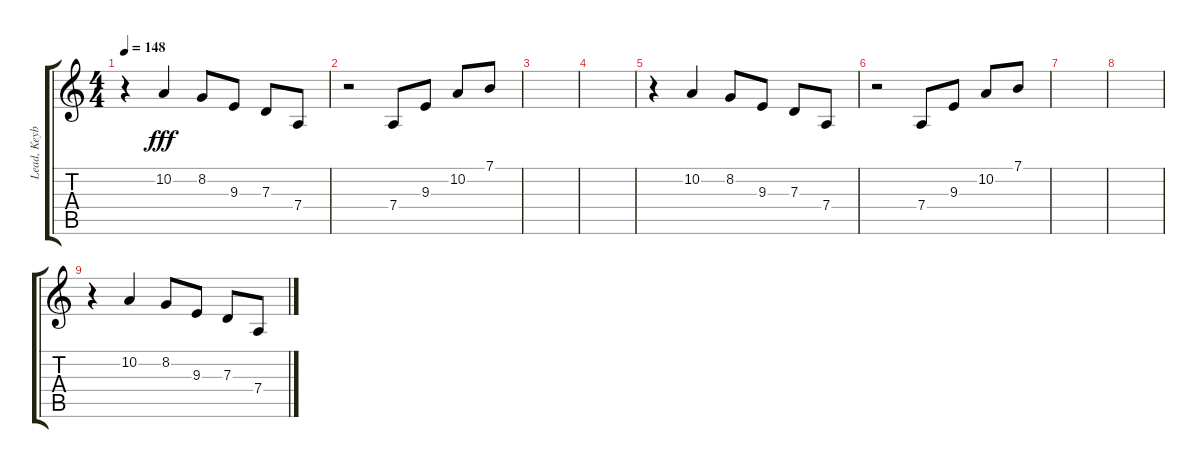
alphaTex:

\track ("Lead, Keyboard" "Lead, Keyb") {instrument acousticgrandpiano}
\staff {score tabs}
\tuning (E4 B3 G3 D3 A2 E2) {hide}
\ts (4 4)
\tempo 148
\clef g2
\ks c
r.4{dy fff} 10.2.4 8.2.8 9.3.8 7.3.8 7.4.8 |
r.2 7.4.8 9.3.8 10.2.8 7.1.8 |
|
|
r.4 10.2.4 8.2.8 9.3.8 7.3.8 7.4.8 |
r.2 7.4.8 9.3.8 10.2.8 7.1.8 |
|
|
r.4 10.2.4 8.2.8 9.3.8 7.3.8 7.4.8
